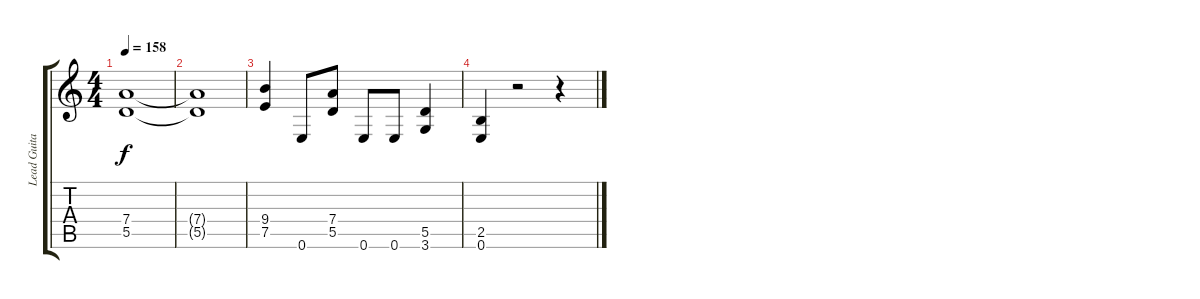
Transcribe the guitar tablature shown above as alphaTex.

\track ("Lead Guitar" "Lead Guita") {instrument distortionguitar}
\staff {score tabs}
\tuning (E4 B3 G3 D3 A2 E2) {hide}
\ts (4 4)
\tempo 158
\clef g2
\ks c
(7.4{t} 5.5{t}).1{dy f} |
(7.4{t} 5.5{t}).1 |
(9.4 7.5).4 0.6.8 (7.4 5.5).8 0.6.8 0.6.8 (5.5 3.6).4 |
(2.5 0.6).4 r.2 r.4
